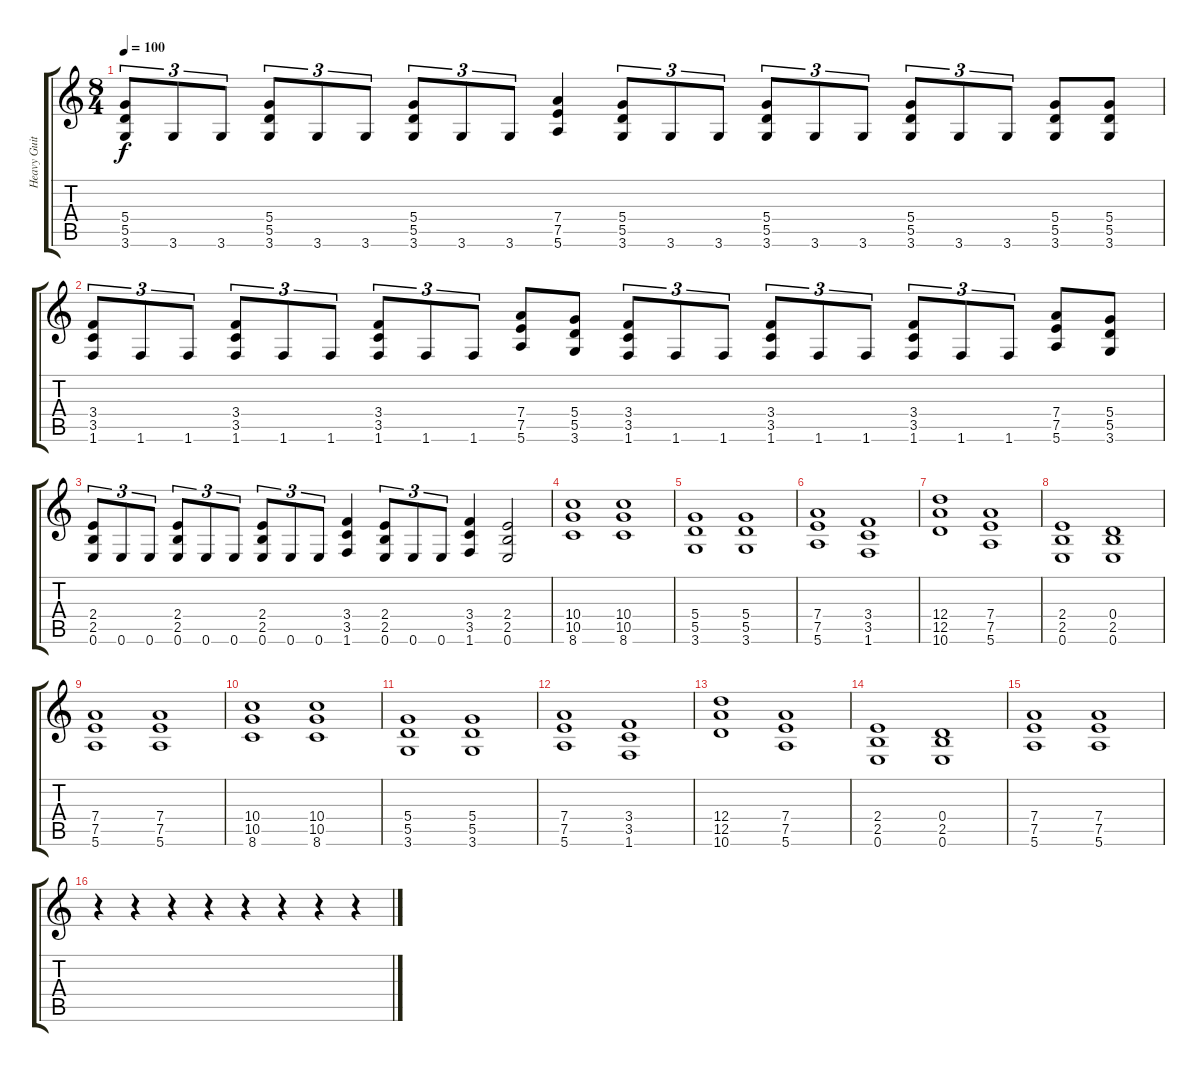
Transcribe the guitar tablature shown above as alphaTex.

\track ("Heavy Guitar2" "Heavy Guit") {instrument distortionguitar}
\staff {score tabs}
\tuning (E4 B3 G3 D3 A2 E2) {hide}
\ts (8 4)
\tempo 100
\clef g2
\ks c
(5.4 5.5 3.6).8{tu (3 2) dy f} 3.6.8{tu (3 2)} 3.6.8{tu (3 2)} (5.4 5.5 3.6).8{tu (3 2)} 3.6.8{tu (3 2)} 3.6.8{tu (3 2)} (5.4 5.5 3.6).8{tu (3 2)} 3.6.8{tu (3 2)} 3.6.8{tu (3 2)} (7.4 7.5 5.6).4 (5.4 5.5 3.6).8{tu (3 2)} 3.6.8{tu (3 2)} 3.6.8{tu (3 2)} (5.4 5.5 3.6).8{tu (3 2)} 3.6.8{tu (3 2)} 3.6.8{tu (3 2)} (5.4 5.5 3.6).8{tu (3 2)} 3.6.8{tu (3 2)} 3.6.8{tu (3 2)} (5.4 5.5 3.6).8 (5.4 5.5 3.6).8 |
(3.4 3.5 1.6).8{tu (3 2)} 1.6.8{tu (3 2)} 1.6.8{tu (3 2)} (3.4 3.5 1.6).8{tu (3 2)} 1.6.8{tu (3 2)} 1.6.8{tu (3 2)} (3.4 3.5 1.6).8{tu (3 2)} 1.6.8{tu (3 2)} 1.6.8{tu (3 2)} (7.4 7.5 5.6).8 (5.4 5.5 3.6).8 (3.4 3.5 1.6).8{tu (3 2)} 1.6.8{tu (3 2)} 1.6.8{tu (3 2)} (3.4 3.5 1.6).8{tu (3 2)} 1.6.8{tu (3 2)} 1.6.8{tu (3 2)} (3.4 3.5 1.6).8{tu (3 2)} 1.6.8{tu (3 2)} 1.6.8{tu (3 2)} (7.4 7.5 5.6).8 (5.4 5.5 3.6).8 |
(2.4 2.5 0.6).8{tu (3 2)} 0.6.8{tu (3 2)} 0.6.8{tu (3 2)} (2.4 2.5 0.6).8{tu (3 2)} 0.6.8{tu (3 2)} 0.6.8{tu (3 2)} (2.4 2.5 0.6).8{tu (3 2)} 0.6.8{tu (3 2)} 0.6.8{tu (3 2)} (3.4 3.5 1.6).4 (2.4 2.5 0.6).8{tu (3 2)} 0.6.8{tu (3 2)} 0.6.8{tu (3 2)} (3.4 3.5 1.6).4 (2.4 2.5 0.6).2 |
(10.4 10.5 8.6).1 (10.4 10.5 8.6).1 |
(5.4 5.5 3.6).1 (5.4 5.5 3.6).1 |
(7.4 7.5 5.6).1 (3.4 3.5 1.6).1 |
(12.4 12.5 10.6).1 (7.4 7.5 5.6).1 |
(2.4 2.5 0.6).1 (0.4 2.5 0.6).1 |
(7.4 7.5 5.6).1 (7.4 7.5 5.6).1 |
(10.4 10.5 8.6).1 (10.4 10.5 8.6).1 |
(5.4 5.5 3.6).1 (5.4 5.5 3.6).1 |
(7.4 7.5 5.6).1 (3.4 3.5 1.6).1 |
(12.4 12.5 10.6).1 (7.4 7.5 5.6).1 |
(2.4 2.5 0.6).1 (0.4 2.5 0.6).1 |
(7.4 7.5 5.6).1 (7.4 7.5 5.6).1 |
r.4 r.4 r.4 r.4 r.4 r.4 r.4 r.4
